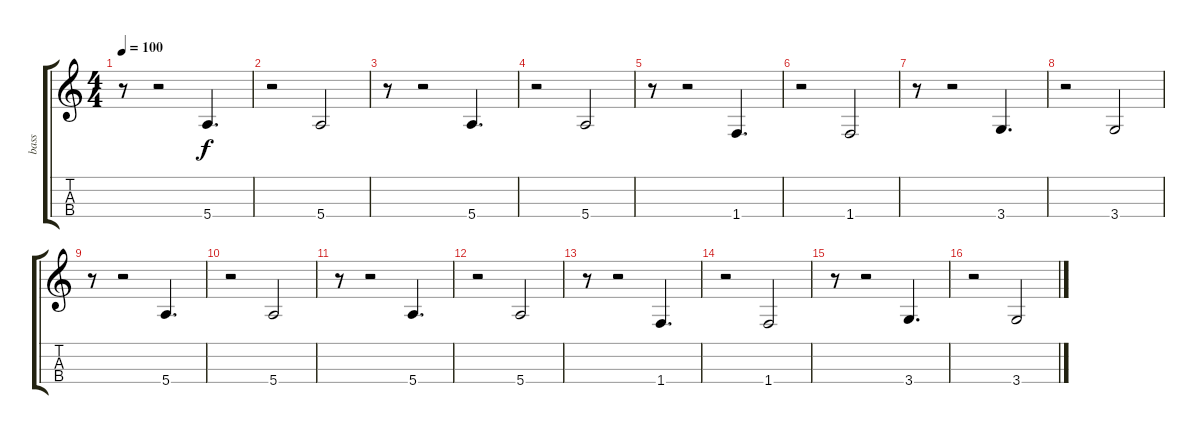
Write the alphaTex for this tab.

\track ("bass" "bass") {instrument electricbassfinger}
\staff {score tabs}
\tuning (G3 D3 A2 E2) {hide}
\ts (4 4)
\tempo 100
\clef g2
\ks c
r.8{dy f} r.2 5.4.4{d} |
r.2 5.4.2 |
r.8 r.2 5.4.4{d} |
r.2 5.4.2 |
r.8 r.2 1.4.4{d} |
r.2 1.4.2 |
r.8 r.2 3.4.4{d} |
r.2 3.4.2 |
r.8 r.2 5.4.4{d} |
r.2 5.4.2 |
r.8 r.2 5.4.4{d} |
r.2 5.4.2 |
r.8 r.2 1.4.4{d} |
r.2 1.4.2 |
r.8 r.2 3.4.4{d} |
r.2 3.4.2
